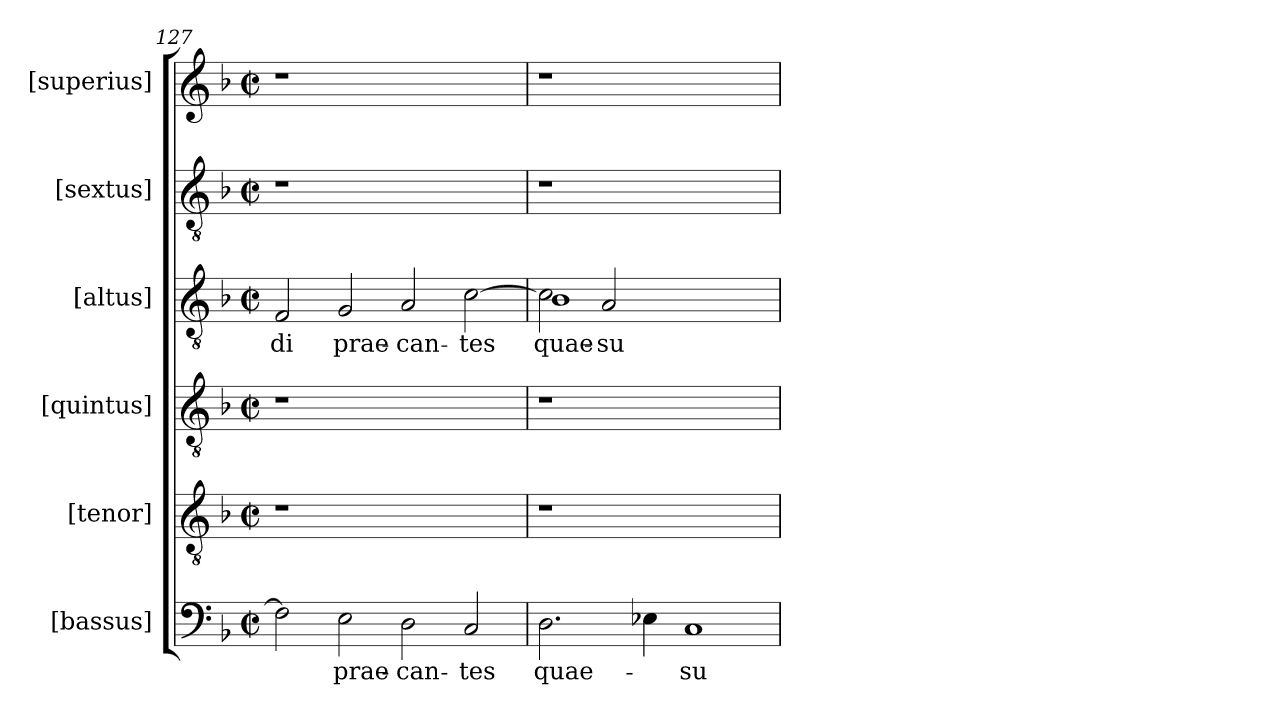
**kern	**text	**kern	**kern	**kern	**text	**kern	**kern
*part6	*part6	*part5	*part4	*part3	*part3	*part2	*part1
*staff6	*staff6	*staff5	*staff4	*staff3	*staff3	*staff2	*staff1
*I"[bassus]	*	*I"[tenor]	*I"[quintus]	*I"[altus]	*	*I"[sextus]	*I"[superius]
*I'[bassus]	*	*I'[tenor]	*I'[quintus]	*I'[altus]	*	*I'[sextus]	*I'[superius]
*clefF4	*	*clefGv2	*clefGv2	*clefGv2	*	*clefGv2	*clefG2
*k[b-]	*	*k[b-]	*k[b-]	*k[b-]	*	*k[b-]	*k[b-]
*F:	*	*F:	*F:	*F:	*	*F:	*F:
*M2/2	*	*M2/2	*M2/2	*M2/2	*	*M2/2	*M2/2
*met(c|)	*	*met(c|)	*met(c|)	*met(c|)	*	*met(c|)	*met(c|)
=127	=127	=127	=127	=127	=127	=127	=127
!	!	!	!	!	!LO:LY:b:cj	!	!
2F\]	.	1r	1r	2F/	-di	1r	1r
!	!LO:LY:b:cj	!	!	!	!LO:LY:b:cj	!	!
2E\	prae-	.	.	2G/	prae-	.	.
!	!LO:LY:b:cj	!	!	!	!LO:LY:b:cj	!	!
2D\	-can-	1ryy	1ryy	2A/	-can-	1ryy	1ryy
!	!LO:LY:b:cj	!	!	!	!LO:LY:b:cj	!	!
2C/	-tes	.	.	[>2c\	-tes	.	.
=128	=128	=128	=128	=128	=128	=128	=128
!	!LO:LY:b	!	!	!	!LO:LY:b:cj	!	!
*	*	*	*	*^	*	*	*
2.D\	quae-	1r	1r	2c\]	1B-	quae-	1r	1r
!	!	!	!	!	!	!LO:LY:b:cj	!	!
.	.	.	.	2A/	.	-su-	.	.
4E-X\	.	.	.	.	.	.	.	.
!	!LO:LY:b:cj	!	!	!	!	!	!	!
1C	-su-	1ryy	1ryy	1ryy	1ryy	.	1ryy	1ryy
*	*	*	*	*v	*v	*	*	*
=	=	=	=	=	=	=	=
*-	*-	*-	*-	*-	*-	*-	*-
